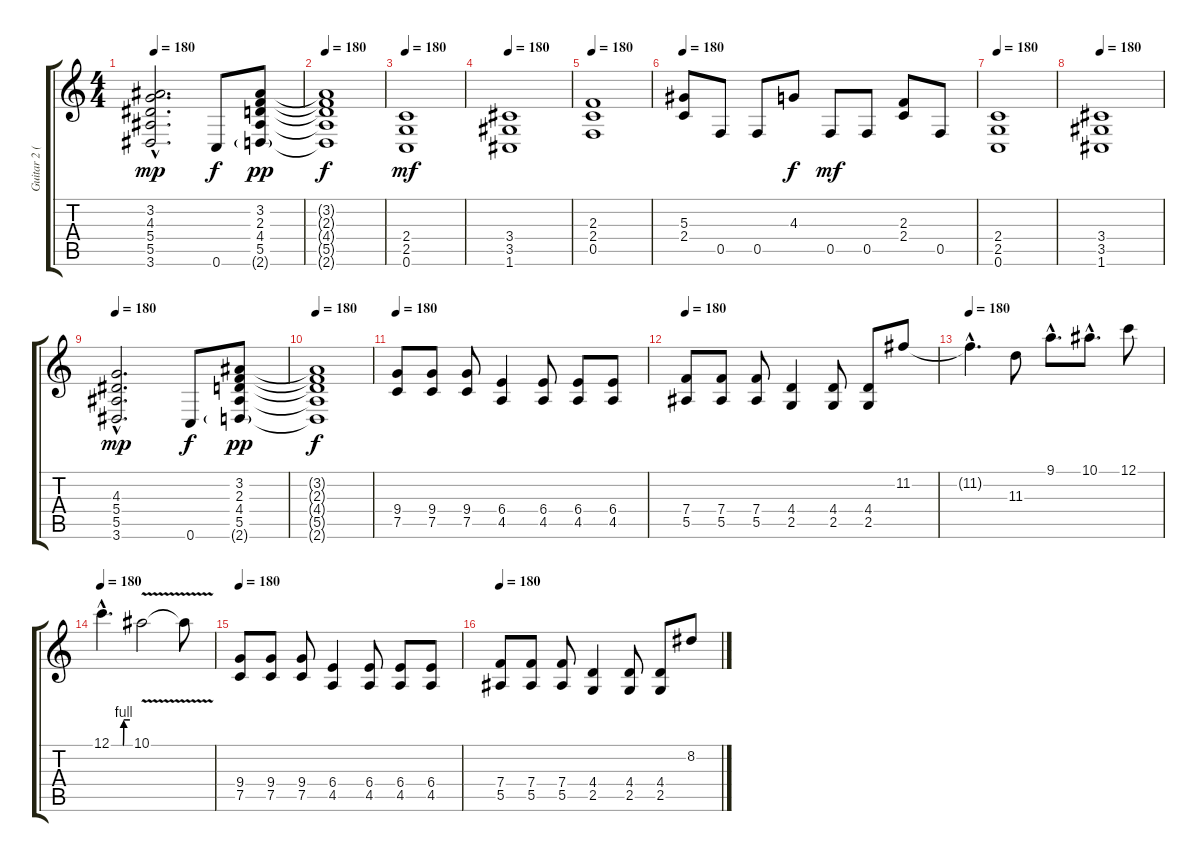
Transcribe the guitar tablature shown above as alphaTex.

\track ("Guitar 2 (Lead)" "Guitar 2 (") {instrument overdrivenguitar}
\staff {score tabs}
\tuning (C4 G3 Eb3 Bb2 F2 C2) {hide}
\ts (4 4)
\tempo 180
\clef g2
\ks c
(3.2{hac} 4.3{hac} 5.4{hac} 5.5{hac} 3.6{hac}).2{d dy mp} 0.6.8{dy f} (3.2 2.3 4.4 5.5 2.6{g}).8{dy pp} |
\tempo 180
(3.2{t} 2.3{t} 4.4{t} 5.5{t} 2.6{t}).1{dy f} |
\tempo 180
(2.4 2.5 0.6).1{dy mf} |
\tempo 180
(3.4 3.5 1.6).1 |
\tempo 180
(2.3 2.4 0.5).1 |
\tempo 180
(5.3 2.4).8 0.5.8 0.5.8 4.3.8{dy f} 0.5.8{dy mf} 0.5.8 (2.3 2.4).8 0.5.8 |
\tempo 180
(2.4 2.5 0.6).1 |
\tempo 180
(3.4 3.5 1.6).1 |
\tempo 180
(4.3{hac} 5.4{hac} 5.5{hac} 3.6{hac}).2{d dy mp} 0.6.8{dy f} (3.2 2.3 4.4 5.5 2.6{g}).8{dy pp} |
\tempo 180
(3.2{t} 2.3{t} 4.4{t} 5.5{t} 2.6{t}).1{dy f} |
\tempo 180
(9.4 7.5).8 (9.4 7.5).8 (9.4 7.5).8 (6.4 4.5).4 (6.4 4.5).8 (6.4 4.5).8 (6.4 4.5).8 |
\tempo 180
(7.4 5.5).8 (7.4 5.5).8 (7.4 5.5).8 (4.4 2.5).4 (4.4 2.5).8 (4.4 2.5).8 11.2.8 |
\tempo 180
11.2{hac t}.4{d} 11.3.8 9.1{hac}.8{d} 10.1{hac}.8{d} 12.1.8 |
\tempo 180
12.1{be (custom 0 0 38 0 40 4 60 4) hac}.4{d} 10.1{v}.2 10.1{t}.8 |
\tempo 180
(9.4 7.5).8 (9.4 7.5).8 (9.4 7.5).8 (6.4 4.5).4 (6.4 4.5).8 (6.4 4.5).8 (6.4 4.5).8 |
\tempo 180
(7.4 5.5).8 (7.4 5.5).8 (7.4 5.5).8 (4.4 2.5).4 (4.4 2.5).8 (4.4 2.5).8 8.2.8
